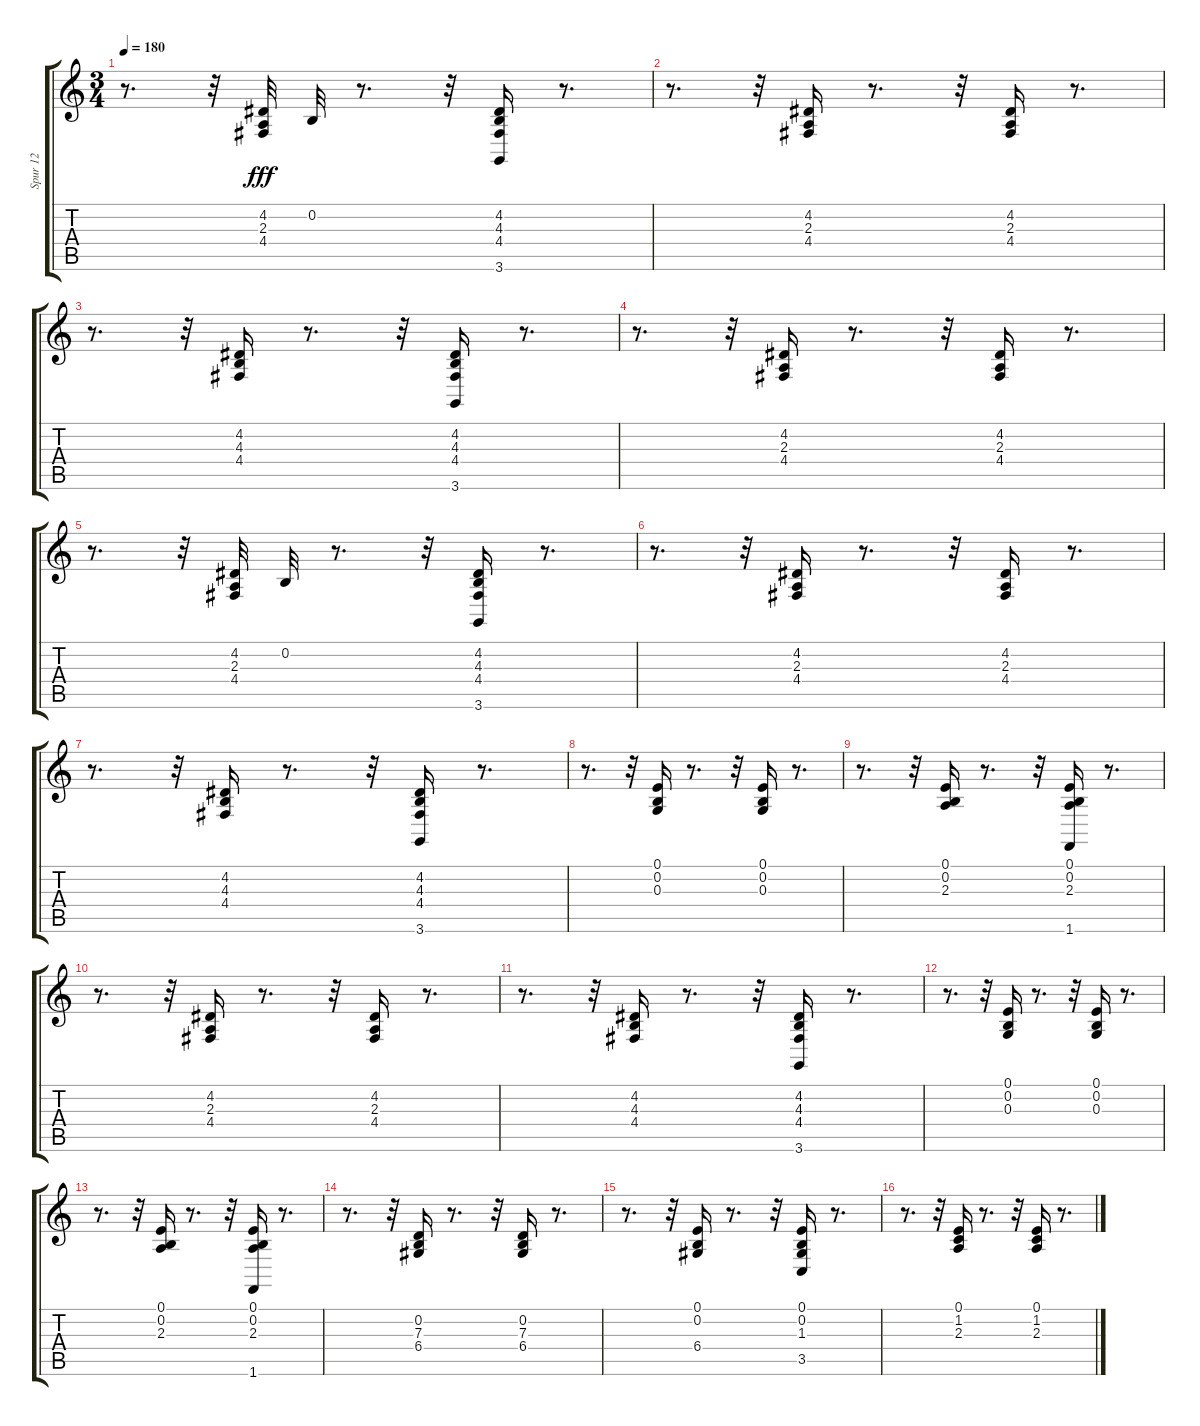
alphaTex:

\track ("Spur 12" "Spur 12") {instrument stringensemble1}
\staff {score tabs}
\tuning (E4 B3 G3 D3 A2 E2) {hide}
\ts (3 4)
\tempo 180
\clef g2
\ks c
r.8{d dy fff} r.32 (4.2 2.3 4.4).32 0.2.32 r.8{d} r.32 (4.2 4.3 4.4 3.6).16 r.8{d} |
r.8{d} r.32 (4.2 2.3 4.4).16 r.8{d} r.32 (4.2 2.3 4.4).16 r.8{d} |
r.8{d} r.32 (4.2 4.3 4.4).16 r.8{d} r.32 (4.2 4.3 4.4 3.6).16 r.8{d} |
r.8{d} r.32 (4.2 2.3 4.4).16 r.8{d} r.32 (4.2 2.3 4.4).16 r.8{d} |
r.8{d} r.32 (4.2 2.3 4.4).32 0.2.32 r.8{d} r.32 (4.2 4.3 4.4 3.6).16 r.8{d} |
r.8{d} r.32 (4.2 2.3 4.4).16 r.8{d} r.32 (4.2 2.3 4.4).16 r.8{d} |
r.8{d} r.32 (4.2 4.3 4.4).16 r.8{d} r.32 (4.2 4.3 4.4 3.6).16 r.8{d} |
r.8{d} r.32 (0.1 0.2 0.3).16 r.8{d} r.32 (0.1 0.2 0.3).16 r.8{d} |
r.8{d} r.32 (0.1 0.2 2.3).16 r.8{d} r.32 (0.1 0.2 2.3 1.6).16 r.8{d} |
r.8{d} r.32 (4.2 2.3 4.4).16 r.8{d} r.32 (4.2 2.3 4.4).16 r.8{d} |
r.8{d} r.32 (4.2 4.3 4.4).16 r.8{d} r.32 (4.2 4.3 4.4 3.6).16 r.8{d} |
r.8{d} r.32 (0.1 0.2 0.3).16 r.8{d} r.32 (0.1 0.2 0.3).16 r.8{d} |
r.8{d} r.32 (0.1 0.2 2.3).16 r.8{d} r.32 (0.1 0.2 2.3 1.6).16 r.8{d} |
r.8{d} r.32 (0.2 7.3 6.4).16 r.8{d} r.32 (0.2 7.3 6.4).16 r.8{d} |
r.8{d} r.32 (0.1 0.2 6.4).16 r.8{d} r.32 (0.1 0.2 1.3 3.5).16 r.8{d} |
r.8{d} r.32 (0.1 1.2 2.3).16 r.8{d} r.32 (0.1 1.2 2.3).16 r.8{d}
